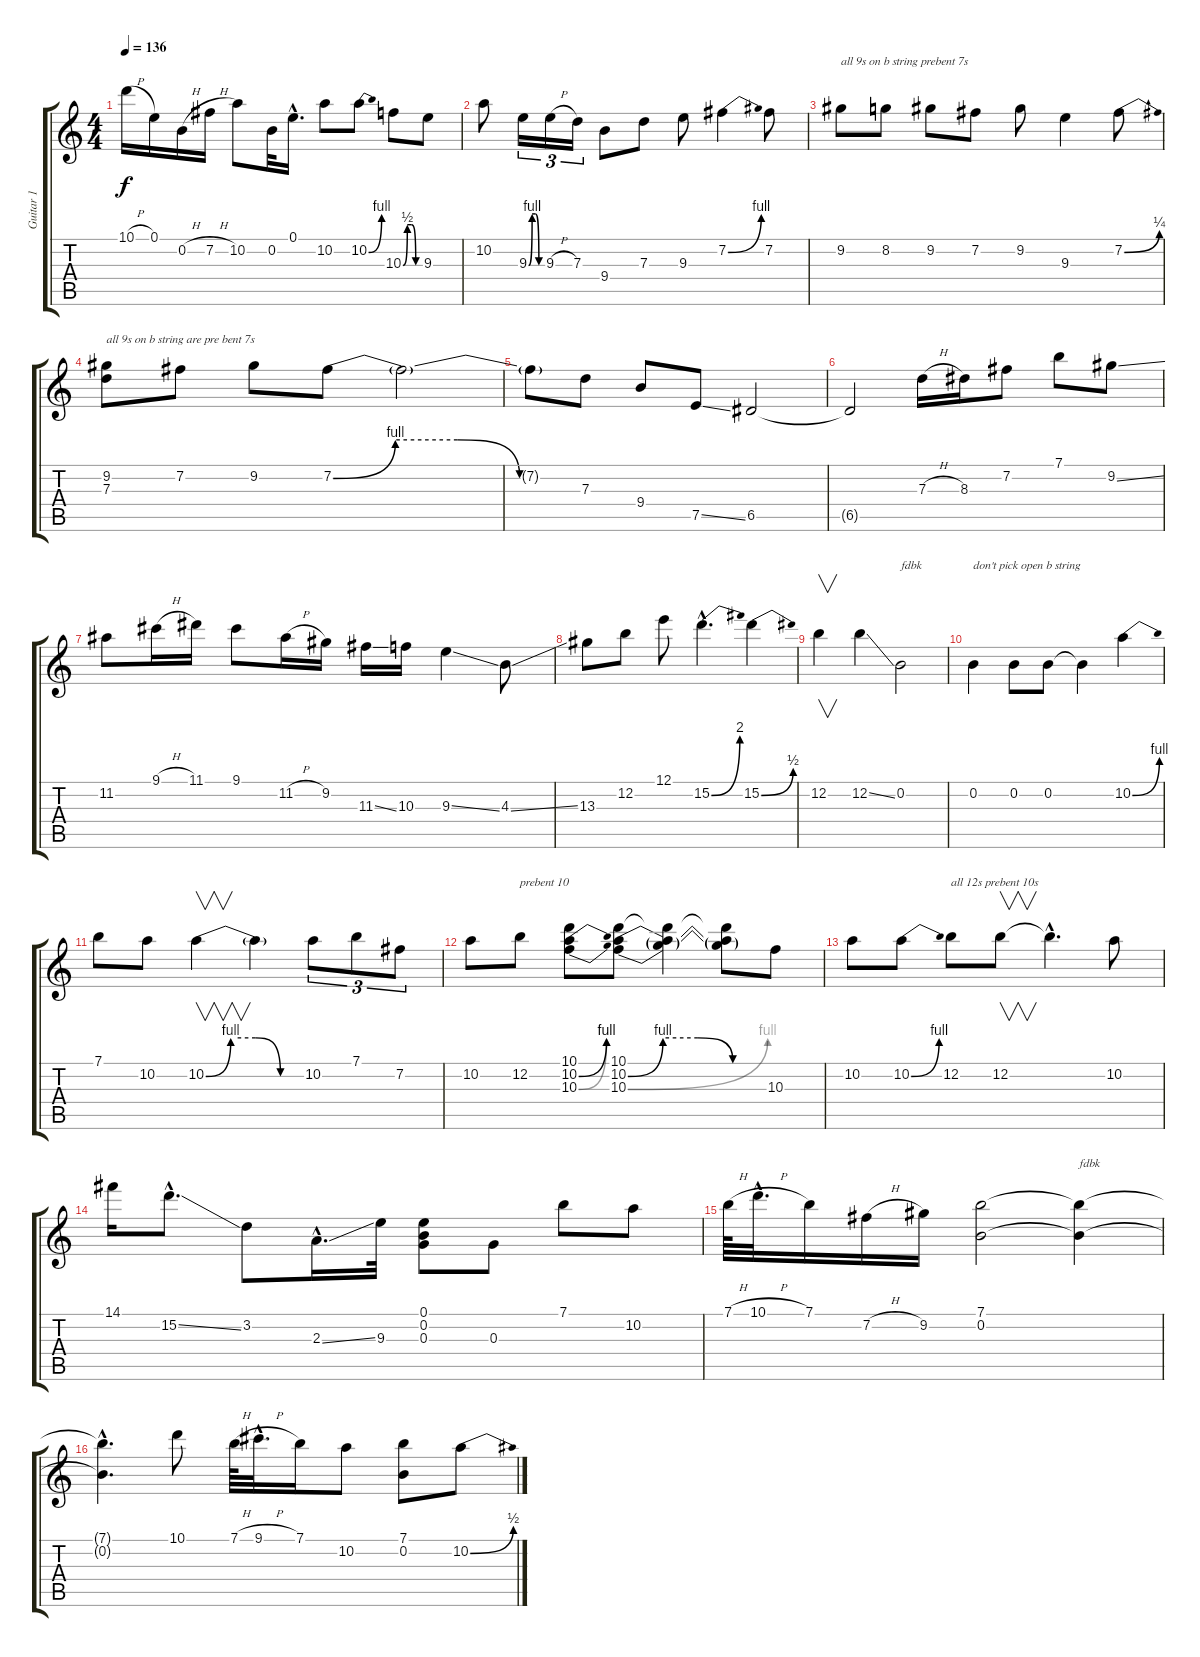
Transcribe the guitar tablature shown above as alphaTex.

\track ("Guitar 1" "Guitar 1") {instrument distortionguitar}
\staff {score tabs}
\tuning (E4 B3 G3 D3 A2 E2) {hide}
\ts (4 4)
\tempo 136
\clef g2
\ks c
10.1{h}.16{dy f} 0.1.16 0.2{h}.16 7.2{h}.16 10.2.8 0.2.32 0.1{hac}.16{d} 10.2.8 10.2{be (bend 0 0 60 4)}.8 10.3{be (custom 0 0 15 2 30 2 45 0 60 0)}.8 9.3.8 |
10.2.8 9.3{be (custom 0 0 15 4 30 4 45 0 60 0)}.16{tu (3 2)} 9.3{h}.16{tu (3 2)} 7.3.16{tu (3 2)} 9.4.8 7.3.8 9.3.8 7.2{be (bend 0 0 60 4)}.4 7.2.8 |
9.2.8{txt "all 9s on b string prebent 7s"} 8.2.8 9.2.8 7.2.8 9.2.8 9.3.4 7.2{be (bend 0 0 60 1)}.8 |
(9.2 7.3).8{txt "all 9s on b string are pre bent 7s"} 7.2.8 9.2.8 7.2{be (custom 0 0 15 4 30 4 45 0 60 0)}.8 7.2{t}.2 |
7.2{t}.8 7.3.8 9.4.8 7.5{ss}.8 6.5.2 |
6.5{t}.2 7.3{h}.16 8.3.16 7.2.8 7.1.8 9.2{ss}.8 |
11.2.8 9.1{h}.16 11.1.16 9.1.8 11.2{h}.16 9.2.16 11.3{ss}.16 10.3.16 9.3{ss}.4 4.3{ss}.8 |
13.3.8 12.2.8 12.1.8 15.2{be (bend 0 0 60 8) hac}.4{d} 15.2{be (bend 0 0 60 2)}.4 |
12.2.4{v} 12.2{ss}.4 0.2.2{txt "fdbk"} |
0.2.4{txt "don't pick open b string"} 0.2.8 0.2.8 0.2{t}.4 10.2{be (bend 0 0 60 4)}.4 |
7.1.8 10.2.8 10.2{be (custom 0 0 15 4 30 4 45 0 60 0)}.4{v} 10.2{t}.4 10.2.8{tu (3 2)} 7.1.8{tu (3 2)} 7.2.8{tu (3 2)} |
10.2.8 12.2.8{txt "prebent 10"} (10.1 10.2{be (bend 0 0 60 4)} 10.3{be (bend 0 0 60 4)}).8 (10.1 10.2{be (custom 0 0 15 4 30 4 45 0 60 0)} 10.3{be (bend 0 0 60 4)}).8 (10.1{t} 10.2{t} 10.3{t}).4 (10.1{t} 10.2{t} 10.3{t}).8 10.3.8 |
10.2.8 10.2{be (bend 0 0 60 4)}.8 12.2.8{txt "all 12s prebent 10s"} 12.2.8{v} 12.2{hac t}.4{d} 10.2.8 |
14.1.16 15.2{ss hac}.8{d} 3.2.8 2.3{ss hac}.16{d} 9.3.32 (0.1 0.2 0.3).8 0.3.8 7.1.8 10.2.8 |
7.1{h}.64 10.1{h hac}.32{d} 7.1.16 7.2{h}.16 9.2.16 (7.1 0.2).2 (7.1{t} 0.2{t}).4{txt "fdbk"} |
(7.1{hac t} 0.2{hac t}).4{d} 10.1.8 7.1{h}.64 9.1{h hac}.32{d} 7.1.16 10.2.8 (7.1 0.2).8 10.2{be (bend 0 0 60 2)}.8
